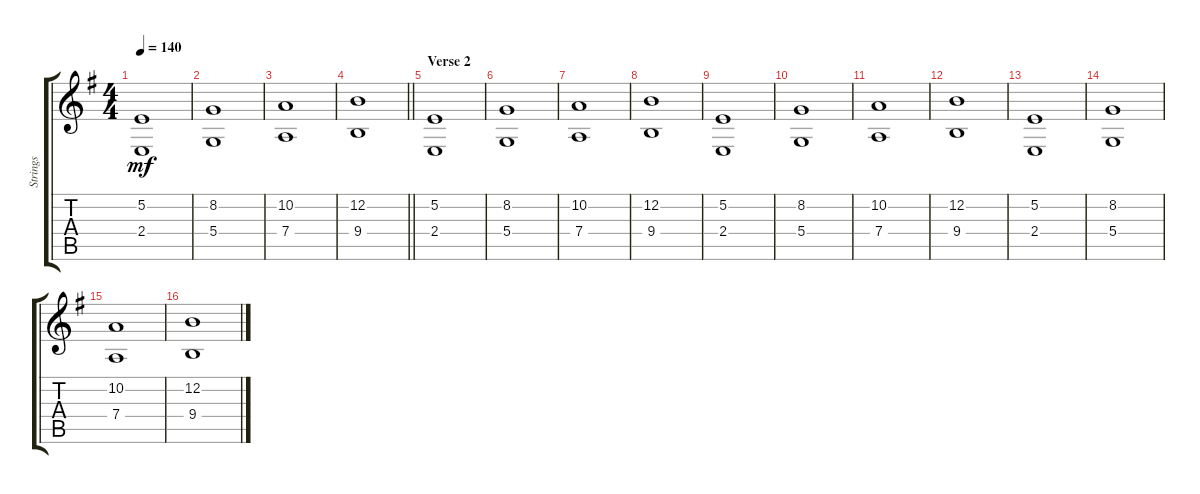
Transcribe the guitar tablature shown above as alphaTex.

\track ("Strings" "Strings") {instrument stringensemble1}
\staff {score tabs}
\tuning (E4 B3 G3 D3 A2 E2) {hide}
\ts (4 4)
\tempo 140
\clef g2
\ks g
(5.2 2.4).1{dy mf} |
(8.2 5.4).1 |
(10.2 7.4).1 |
\barLineRight lightlight
(12.2 9.4).1 |
\section ("" "Verse 2")
(5.2 2.4).1 |
(8.2 5.4).1 |
(10.2 7.4).1 |
(12.2 9.4).1 |
(5.2 2.4).1 |
(8.2 5.4).1 |
(10.2 7.4).1 |
(12.2 9.4).1 |
(5.2 2.4).1 |
(8.2 5.4).1 |
(10.2 7.4).1 |
(12.2 9.4).1
